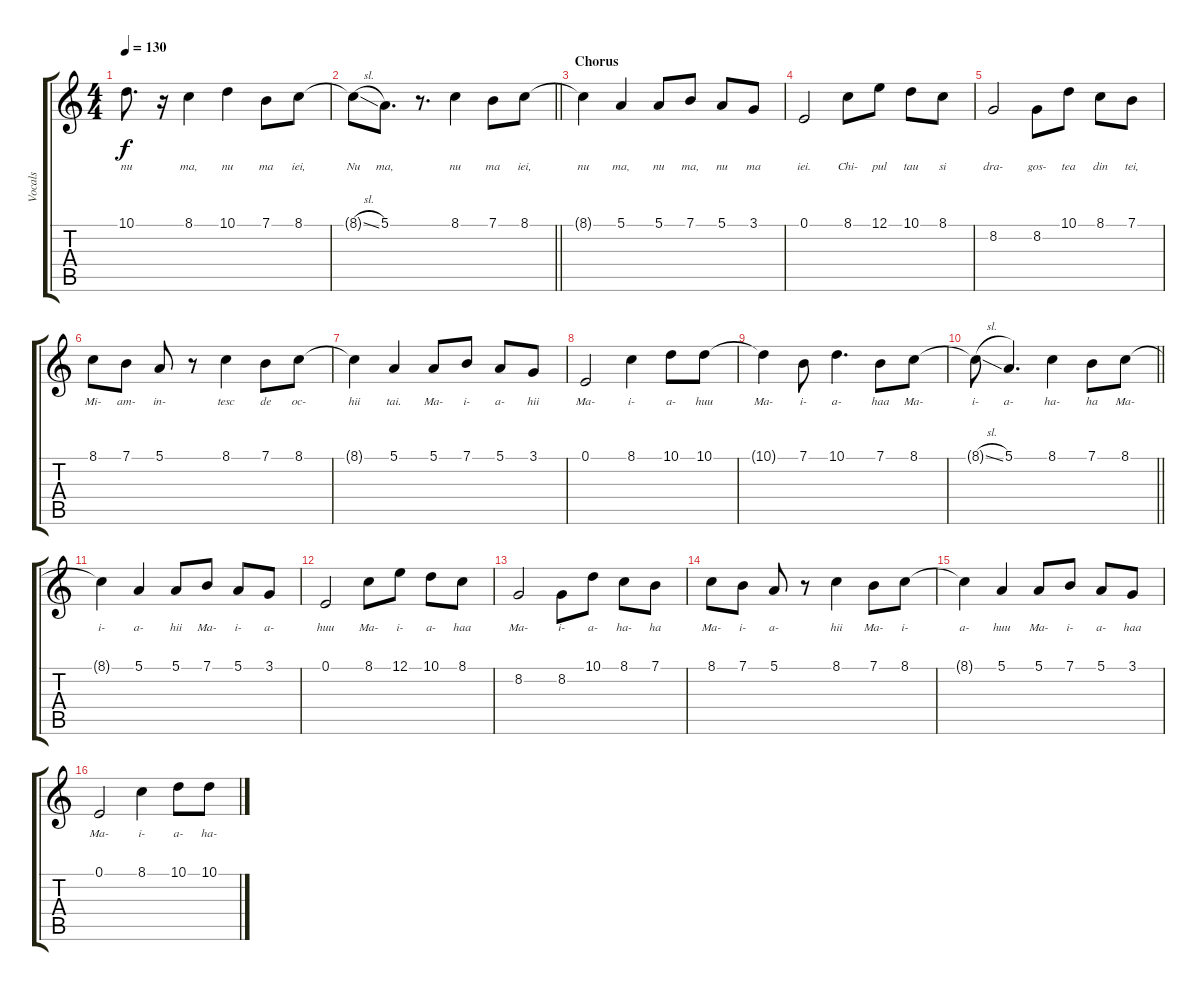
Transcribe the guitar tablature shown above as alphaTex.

\track ("Vocals" "Vocals") {instrument lead2sawtooth}
\staff {score tabs}
\tuning (E4 B3 G3 D3 A2 E2) {hide}
\ts (4 4)
\tempo 130
\clef g2
\ks c
10.1{t}.8{d lyrics (0 "nu") lyrics (1 "") lyrics (2 "") lyrics (3 "") lyrics (4 "") dy f} r.16 8.1.4{lyrics (0 "ma,") lyrics (1 "") lyrics (2 "") lyrics (3 "") lyrics (4 "")} 10.1.4{lyrics (0 "nu") lyrics (1 "") lyrics (2 "") lyrics (3 "") lyrics (4 "")} 7.1.8{lyrics (0 "ma") lyrics (1 "") lyrics (2 "") lyrics (3 "") lyrics (4 "")} 8.1.8{lyrics (0 "iei,") lyrics (1 "") lyrics (2 "") lyrics (3 "") lyrics (4 "")} |
\barLineRight lightlight
8.1{sl t}.8{lyrics (0 "Nu") lyrics (1 "") lyrics (2 "") lyrics (3 "") lyrics (4 "")} 5.1.8{d lyrics (0 "ma,") lyrics (1 "") lyrics (2 "") lyrics (3 "") lyrics (4 "")} r.8{d} 8.1.4{lyrics (0 "nu") lyrics (1 "") lyrics (2 "") lyrics (3 "") lyrics (4 "")} 7.1.8{lyrics (0 "ma") lyrics (1 "") lyrics (2 "") lyrics (3 "") lyrics (4 "")} 8.1.8{lyrics (0 "iei,") lyrics (1 "") lyrics (2 "") lyrics (3 "") lyrics (4 "")} |
\section ("" "Chorus")
8.1{t}.4{lyrics (0 "nu") lyrics (1 "") lyrics (2 "") lyrics (3 "") lyrics (4 "")} 5.1.4{lyrics (0 "ma,") lyrics (1 "") lyrics (2 "") lyrics (3 "") lyrics (4 "")} 5.1.8{lyrics (0 "nu") lyrics (1 "") lyrics (2 "") lyrics (3 "") lyrics (4 "")} 7.1.8{lyrics (0 "ma,") lyrics (1 "") lyrics (2 "") lyrics (3 "") lyrics (4 "")} 5.1.8{lyrics (0 "nu") lyrics (1 "") lyrics (2 "") lyrics (3 "") lyrics (4 "")} 3.1.8{lyrics (0 "ma") lyrics (1 "") lyrics (2 "") lyrics (3 "") lyrics (4 "")} |
0.1.2{lyrics (0 "iei.") lyrics (1 "") lyrics (2 "") lyrics (3 "") lyrics (4 "")} 8.1.8{lyrics (0 "Chi-") lyrics (1 "") lyrics (2 "") lyrics (3 "") lyrics (4 "")} 12.1.8{lyrics (0 "pul") lyrics (1 "") lyrics (2 "") lyrics (3 "") lyrics (4 "")} 10.1.8{lyrics (0 "tau") lyrics (1 "") lyrics (2 "") lyrics (3 "") lyrics (4 "")} 8.1.8{lyrics (0 "si") lyrics (1 "") lyrics (2 "") lyrics (3 "") lyrics (4 "")} |
8.2.2{lyrics (0 "dra-") lyrics (1 "") lyrics (2 "") lyrics (3 "") lyrics (4 "")} 8.2.8{lyrics (0 "gos-") lyrics (1 "") lyrics (2 "") lyrics (3 "") lyrics (4 "")} 10.1.8{lyrics (0 "tea") lyrics (1 "") lyrics (2 "") lyrics (3 "") lyrics (4 "")} 8.1.8{lyrics (0 "din") lyrics (1 "") lyrics (2 "") lyrics (3 "") lyrics (4 "")} 7.1.8{lyrics (0 "tei,") lyrics (1 "") lyrics (2 "") lyrics (3 "") lyrics (4 "")} |
8.1.8{lyrics (0 "Mi-") lyrics (1 "") lyrics (2 "") lyrics (3 "") lyrics (4 "")} 7.1.8{lyrics (0 "am-") lyrics (1 "") lyrics (2 "") lyrics (3 "") lyrics (4 "")} 5.1.8{lyrics (0 "in-") lyrics (1 "") lyrics (2 "") lyrics (3 "") lyrics (4 "")} r.8 8.1.4{lyrics (0 "tesc") lyrics (1 "") lyrics (2 "") lyrics (3 "") lyrics (4 "")} 7.1.8{lyrics (0 "de") lyrics (1 "") lyrics (2 "") lyrics (3 "") lyrics (4 "")} 8.1.8{lyrics (0 "oc-") lyrics (1 "") lyrics (2 "") lyrics (3 "") lyrics (4 "")} |
8.1{t}.4{lyrics (0 "hii") lyrics (1 "") lyrics (2 "") lyrics (3 "") lyrics (4 "")} 5.1.4{lyrics (0 "tai.") lyrics (1 "") lyrics (2 "") lyrics (3 "") lyrics (4 "")} 5.1.8{lyrics (0 "Ma-") lyrics (1 "") lyrics (2 "") lyrics (3 "") lyrics (4 "")} 7.1.8{lyrics (0 "i-") lyrics (1 "") lyrics (2 "") lyrics (3 "") lyrics (4 "")} 5.1.8{lyrics (0 "a-") lyrics (1 "") lyrics (2 "") lyrics (3 "") lyrics (4 "")} 3.1.8{lyrics (0 "hii") lyrics (1 "") lyrics (2 "") lyrics (3 "") lyrics (4 "")} |
0.1.2{lyrics (0 "Ma-") lyrics (1 "") lyrics (2 "") lyrics (3 "") lyrics (4 "")} 8.1.4{lyrics (0 "i-") lyrics (1 "") lyrics (2 "") lyrics (3 "") lyrics (4 "")} 10.1.8{lyrics (0 "a-") lyrics (1 "") lyrics (2 "") lyrics (3 "") lyrics (4 "")} 10.1.8{lyrics (0 "huu") lyrics (1 "") lyrics (2 "") lyrics (3 "") lyrics (4 "")} |
10.1{t}.4{lyrics (0 "Ma-") lyrics (1 "") lyrics (2 "") lyrics (3 "") lyrics (4 "")} 7.1.8{lyrics (0 "i-") lyrics (1 "") lyrics (2 "") lyrics (3 "") lyrics (4 "")} 10.1.4{d lyrics (0 "a-") lyrics (1 "") lyrics (2 "") lyrics (3 "") lyrics (4 "")} 7.1.8{lyrics (0 "haa") lyrics (1 "") lyrics (2 "") lyrics (3 "") lyrics (4 "")} 8.1.8{lyrics (0 "Ma-") lyrics (1 "") lyrics (2 "") lyrics (3 "") lyrics (4 "")} |
\barLineRight lightlight
8.1{sl t}.8{lyrics (0 "i-") lyrics (1 "") lyrics (2 "") lyrics (3 "") lyrics (4 "")} 5.1.4{d lyrics (0 "a-") lyrics (1 "") lyrics (2 "") lyrics (3 "") lyrics (4 "")} 8.1.4{lyrics (0 "ha-") lyrics (1 "") lyrics (2 "") lyrics (3 "") lyrics (4 "")} 7.1.8{lyrics (0 "ha") lyrics (1 "") lyrics (2 "") lyrics (3 "") lyrics (4 "")} 8.1.8{lyrics (0 "Ma-") lyrics (1 "") lyrics (2 "") lyrics (3 "") lyrics (4 "")} |
8.1{t}.4{lyrics (0 "i-") lyrics (1 "") lyrics (2 "") lyrics (3 "") lyrics (4 "")} 5.1.4{lyrics (0 "a-") lyrics (1 "") lyrics (2 "") lyrics (3 "") lyrics (4 "")} 5.1.8{lyrics (0 "hii") lyrics (1 "") lyrics (2 "") lyrics (3 "") lyrics (4 "")} 7.1.8{lyrics (0 "Ma-") lyrics (1 "") lyrics (2 "") lyrics (3 "") lyrics (4 "")} 5.1.8{lyrics (0 "i-") lyrics (1 "") lyrics (2 "") lyrics (3 "") lyrics (4 "")} 3.1.8{lyrics (0 "a-") lyrics (1 "") lyrics (2 "") lyrics (3 "") lyrics (4 "")} |
0.1.2{lyrics (0 "huu") lyrics (1 "") lyrics (2 "") lyrics (3 "") lyrics (4 "")} 8.1.8{lyrics (0 "Ma-") lyrics (1 "") lyrics (2 "") lyrics (3 "") lyrics (4 "")} 12.1.8{lyrics (0 "i-") lyrics (1 "") lyrics (2 "") lyrics (3 "") lyrics (4 "")} 10.1.8{lyrics (0 "a-") lyrics (1 "") lyrics (2 "") lyrics (3 "") lyrics (4 "")} 8.1.8{lyrics (0 "haa") lyrics (1 "") lyrics (2 "") lyrics (3 "") lyrics (4 "")} |
8.2.2{lyrics (0 "Ma-") lyrics (1 "") lyrics (2 "") lyrics (3 "") lyrics (4 "")} 8.2.8{lyrics (0 "i-") lyrics (1 "") lyrics (2 "") lyrics (3 "") lyrics (4 "")} 10.1.8{lyrics (0 "a-") lyrics (1 "") lyrics (2 "") lyrics (3 "") lyrics (4 "")} 8.1.8{lyrics (0 "ha-") lyrics (1 "") lyrics (2 "") lyrics (3 "") lyrics (4 "")} 7.1.8{lyrics (0 "ha") lyrics (1 "") lyrics (2 "") lyrics (3 "") lyrics (4 "")} |
8.1.8{lyrics (0 "Ma-") lyrics (1 "") lyrics (2 "") lyrics (3 "") lyrics (4 "")} 7.1.8{lyrics (0 "i-") lyrics (1 "") lyrics (2 "") lyrics (3 "") lyrics (4 "")} 5.1.8{lyrics (0 "a-") lyrics (1 "") lyrics (2 "") lyrics (3 "") lyrics (4 "")} r.8 8.1.4{lyrics (0 "hii") lyrics (1 "") lyrics (2 "") lyrics (3 "") lyrics (4 "")} 7.1.8{lyrics (0 "Ma-") lyrics (1 "") lyrics (2 "") lyrics (3 "") lyrics (4 "")} 8.1.8{lyrics (0 "i-") lyrics (1 "") lyrics (2 "") lyrics (3 "") lyrics (4 "")} |
8.1{t}.4{lyrics (0 "a-") lyrics (1 "") lyrics (2 "") lyrics (3 "") lyrics (4 "")} 5.1.4{lyrics (0 "huu") lyrics (1 "") lyrics (2 "") lyrics (3 "") lyrics (4 "")} 5.1.8{lyrics (0 "Ma-") lyrics (1 "") lyrics (2 "") lyrics (3 "") lyrics (4 "")} 7.1.8{lyrics (0 "i-") lyrics (1 "") lyrics (2 "") lyrics (3 "") lyrics (4 "")} 5.1.8{lyrics (0 "a-") lyrics (1 "") lyrics (2 "") lyrics (3 "") lyrics (4 "")} 3.1.8{lyrics (0 "haa") lyrics (1 "") lyrics (2 "") lyrics (3 "") lyrics (4 "")} |
0.1.2{lyrics (0 "Ma-") lyrics (1 "") lyrics (2 "") lyrics (3 "") lyrics (4 "")} 8.1.4{lyrics (0 "i-") lyrics (1 "") lyrics (2 "") lyrics (3 "") lyrics (4 "")} 10.1.8{lyrics (0 "a-") lyrics (1 "") lyrics (2 "") lyrics (3 "") lyrics (4 "")} 10.1.8{lyrics (0 "ha-") lyrics (1 "") lyrics (2 "") lyrics (3 "") lyrics (4 "")}
